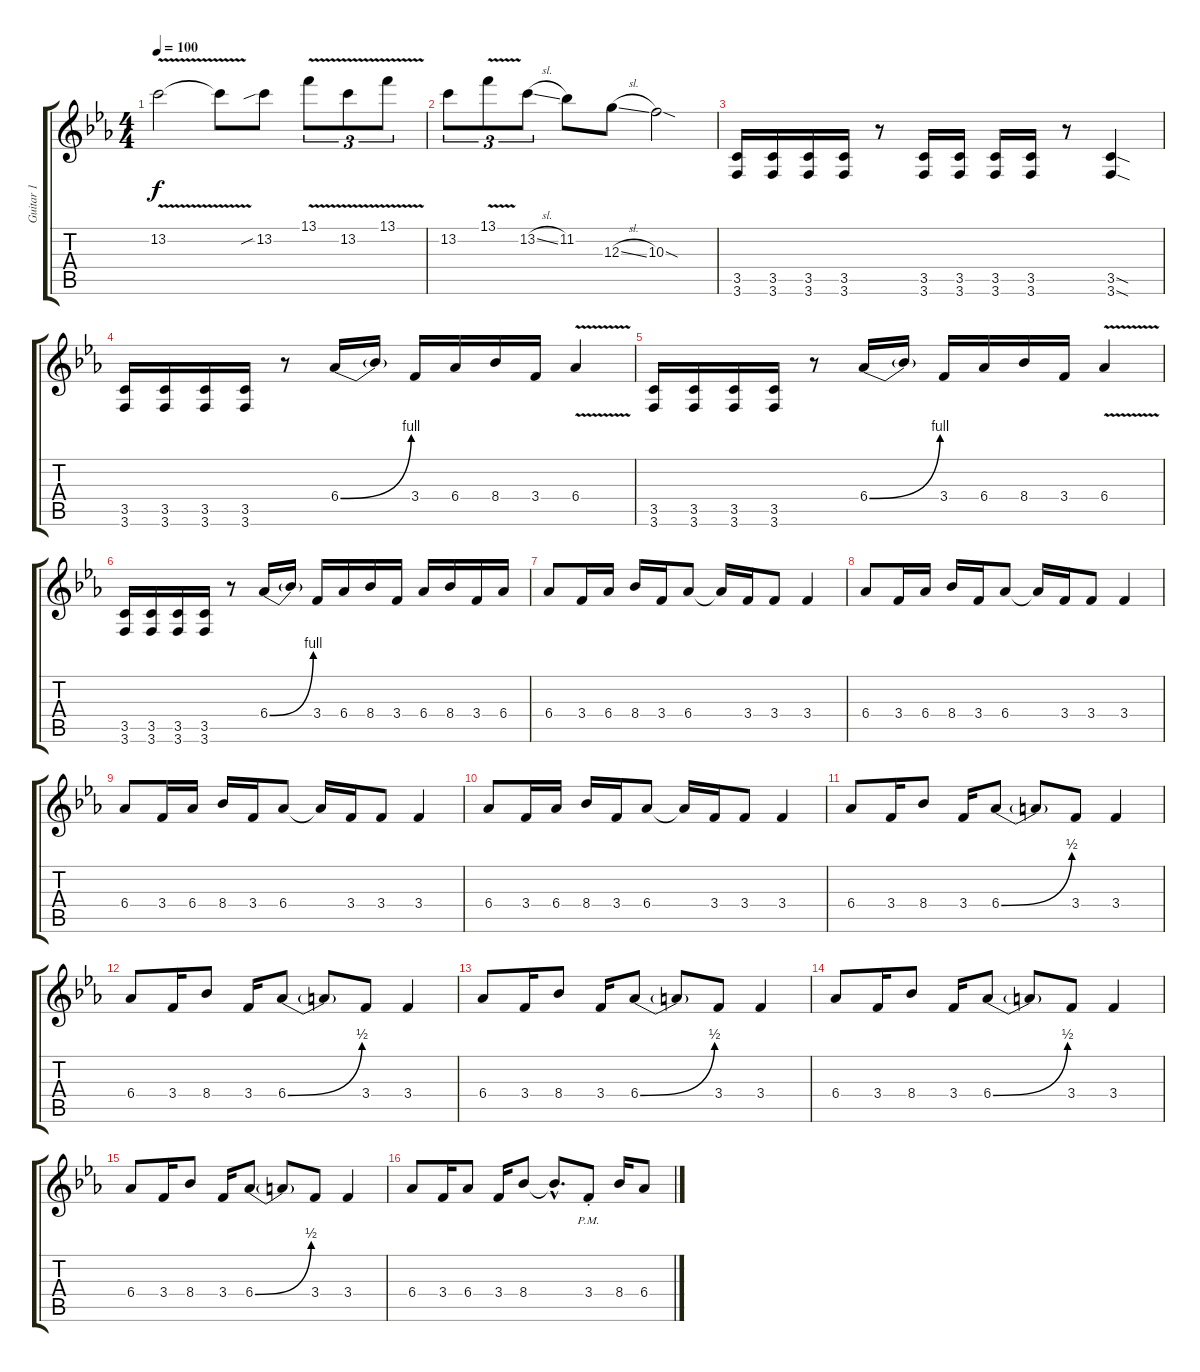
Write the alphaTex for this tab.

\track ("Guitar 1" "Guitar 1") {instrument distortionguitar}
\staff {score tabs}
\tuning (E4 B3 G3 D3 A2 D2) {hide}
\ts (4 4)
\tempo 100
\clef g2
\ks eb
13.2{v t}.2{dy f} 13.2{t}.8 13.2{sib}.8 13.1{v}.8{tu (3 2)} 13.2{v}.8{tu (3 2)} 13.1{v}.8{tu (3 2)} |
13.2.8{tu (3 2)} 13.1{v}.8{tu (3 2)} 13.2{sl}.8{tu (3 2)} 11.2.8 12.3{sl}.8 10.3{sod}.2 |
(3.5 3.6).16 (3.5 3.6).16 (3.5 3.6).16 (3.5 3.6).16 r.8 (3.5 3.6).16 (3.5 3.6).16 (3.5 3.6).16 (3.5 3.6).16 r.8 (3.5{sod} 3.6{sod}).4 |
(3.5 3.6).16 (3.5 3.6).16 (3.5 3.6).16 (3.5 3.6).16 r.8 6.4{be (bend 0 0 60 4)}.16 6.4{t}.16 3.4.16 6.4.16 8.4.16 3.4.16 6.4{v}.4 |
(3.5 3.6).16 (3.5 3.6).16 (3.5 3.6).16 (3.5 3.6).16 r.8 6.4{be (bend 0 0 60 4)}.16 6.4{t}.16 3.4.16 6.4.16 8.4.16 3.4.16 6.4{v}.4 |
(3.5 3.6).16 (3.5 3.6).16 (3.5 3.6).16 (3.5 3.6).16 r.8 6.4{be (bend 0 0 60 4)}.16 6.4{t}.16 3.4.16 6.4.16 8.4.16 3.4.16 6.4.16 8.4.16 3.4.16 6.4.16 |
6.4.8 3.4.16 6.4.16 8.4.16 3.4.16 6.4.8 6.4{t}.16 3.4.16 3.4.8 3.4.4 |
6.4.8 3.4.16 6.4.16 8.4.16 3.4.16 6.4.8 6.4{t}.16 3.4.16 3.4.8 3.4.4 |
6.4.8 3.4.16 6.4.16 8.4.16 3.4.16 6.4.8 6.4{t}.16 3.4.16 3.4.8 3.4.4 |
6.4.8 3.4.16 6.4.16 8.4.16 3.4.16 6.4.8 6.4{t}.16 3.4.16 3.4.8 3.4.4 |
6.4.8 3.4.16 8.4.8 3.4.16 6.4{be (bend 0 0 60 2)}.8 6.4{t}.8 3.4.8 3.4.4 |
6.4.8 3.4.16 8.4.8 3.4.16 6.4{be (bend 0 0 60 2)}.8 6.4{t}.8 3.4.8 3.4.4 |
6.4.8 3.4.16 8.4.8 3.4.16 6.4{be (bend 0 0 60 2)}.8 6.4{t}.8 3.4.8 3.4.4 |
6.4.8 3.4.16 8.4.8 3.4.16 6.4{be (bend 0 0 60 2)}.8 6.4{t}.8 3.4.8 3.4.4 |
6.4.8 3.4.16 8.4.8 3.4.16 6.4{be (bend 0 0 60 2)}.8 6.4{t}.8 3.4.8 3.4.4 |
6.4.8 3.4.16 6.4.8 3.4.16 8.4.8 8.4{hac t}.8{d} 3.4{pm st}.8 8.4.16 6.4.8
